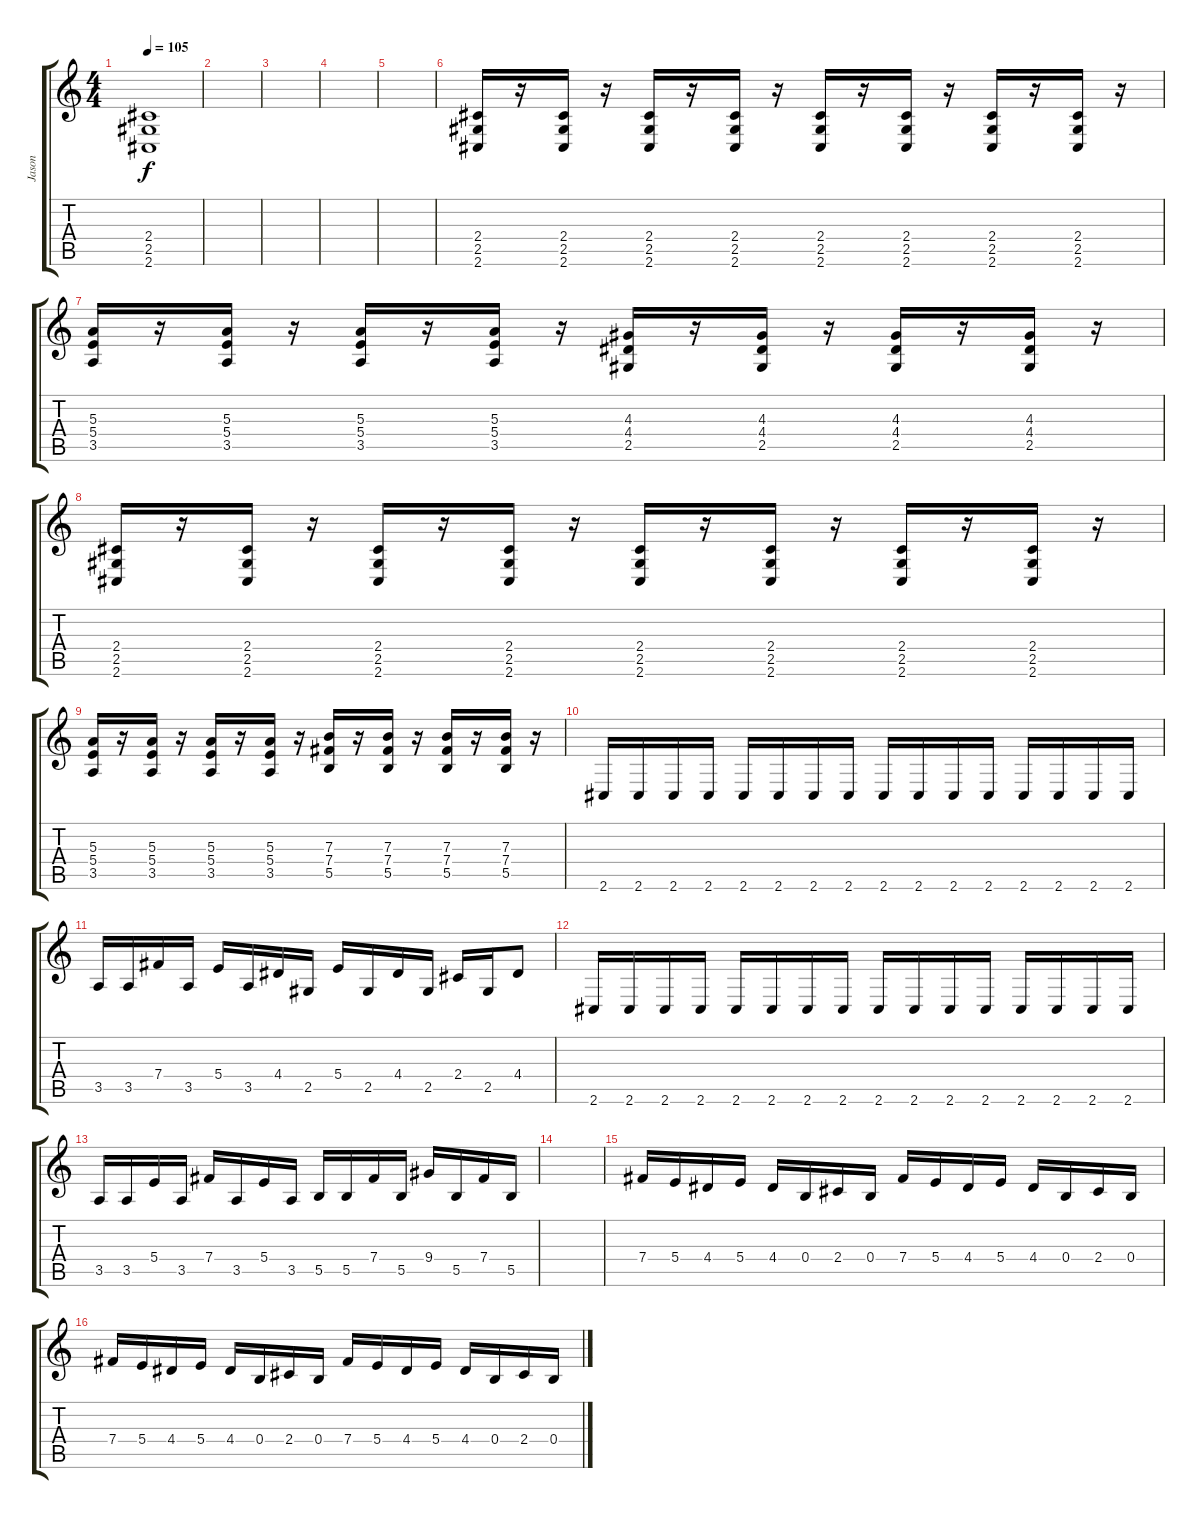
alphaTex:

\track ("Jason" "Jason") {instrument distortionguitar}
\staff {score tabs}
\tuning (Db4 Ab3 E3 B2 Gb2 B1) {hide}
\ts (4 4)
\tempo 105
\clef g2
\ks c
(2.4 2.5 2.6).1{dy f} |
|
|
|
|
(2.4 2.5 2.6).16 r.16 (2.4 2.5 2.6).16 r.16 (2.4 2.5 2.6).16 r.16 (2.4 2.5 2.6).16 r.16 (2.4 2.5 2.6).16 r.16 (2.4 2.5 2.6).16 r.16 (2.4 2.5 2.6).16 r.16 (2.4 2.5 2.6).16 r.16 |
(5.3 5.4 3.5).16 r.16 (5.3 5.4 3.5).16 r.16 (5.3 5.4 3.5).16 r.16 (5.3 5.4 3.5).16 r.16 (4.3 4.4 2.5).16 r.16 (4.3 4.4 2.5).16 r.16 (4.3 4.4 2.5).16 r.16 (4.3 4.4 2.5).16 r.16 |
(2.4 2.5 2.6).16 r.16 (2.4 2.5 2.6).16 r.16 (2.4 2.5 2.6).16 r.16 (2.4 2.5 2.6).16 r.16 (2.4 2.5 2.6).16 r.16 (2.4 2.5 2.6).16 r.16 (2.4 2.5 2.6).16 r.16 (2.4 2.5 2.6).16 r.16 |
(5.3 5.4 3.5).16 r.16 (5.3 5.4 3.5).16 r.16 (5.3 5.4 3.5).16 r.16 (5.3 5.4 3.5).16 r.16 (7.3 7.4 5.5).16 r.16 (7.3 7.4 5.5).16 r.16 (7.3 7.4 5.5).16 r.16 (7.3 7.4 5.5).16 r.16 |
2.6.16 2.6.16 2.6.16 2.6.16 2.6.16 2.6.16 2.6.16 2.6.16 2.6.16 2.6.16 2.6.16 2.6.16 2.6.16 2.6.16 2.6.16 2.6.16 |
3.5.16 3.5.16 7.4.16 3.5.16 5.4.16 3.5.16 4.4.16 2.5.16 5.4.16 2.5.16 4.4.16 2.5.16 2.4.16 2.5.16 4.4.8 |
2.6.16 2.6.16 2.6.16 2.6.16 2.6.16 2.6.16 2.6.16 2.6.16 2.6.16 2.6.16 2.6.16 2.6.16 2.6.16 2.6.16 2.6.16 2.6.16 |
3.5.16 3.5.16 5.4.16 3.5.16 7.4.16 3.5.16 5.4.16 3.5.16 5.5.16 5.5.16 7.4.16 5.5.16 9.4.16 5.5.16 7.4.16 5.5.16 |
|
7.4.16 5.4.16 4.4.16 5.4.16 4.4.16 0.4.16 2.4.16 0.4.16 7.4.16 5.4.16 4.4.16 5.4.16 4.4.16 0.4.16 2.4.16 0.4.16 |
7.4.16 5.4.16 4.4.16 5.4.16 4.4.16 0.4.16 2.4.16 0.4.16 7.4.16 5.4.16 4.4.16 5.4.16 4.4.16 0.4.16 2.4.16 0.4.16
